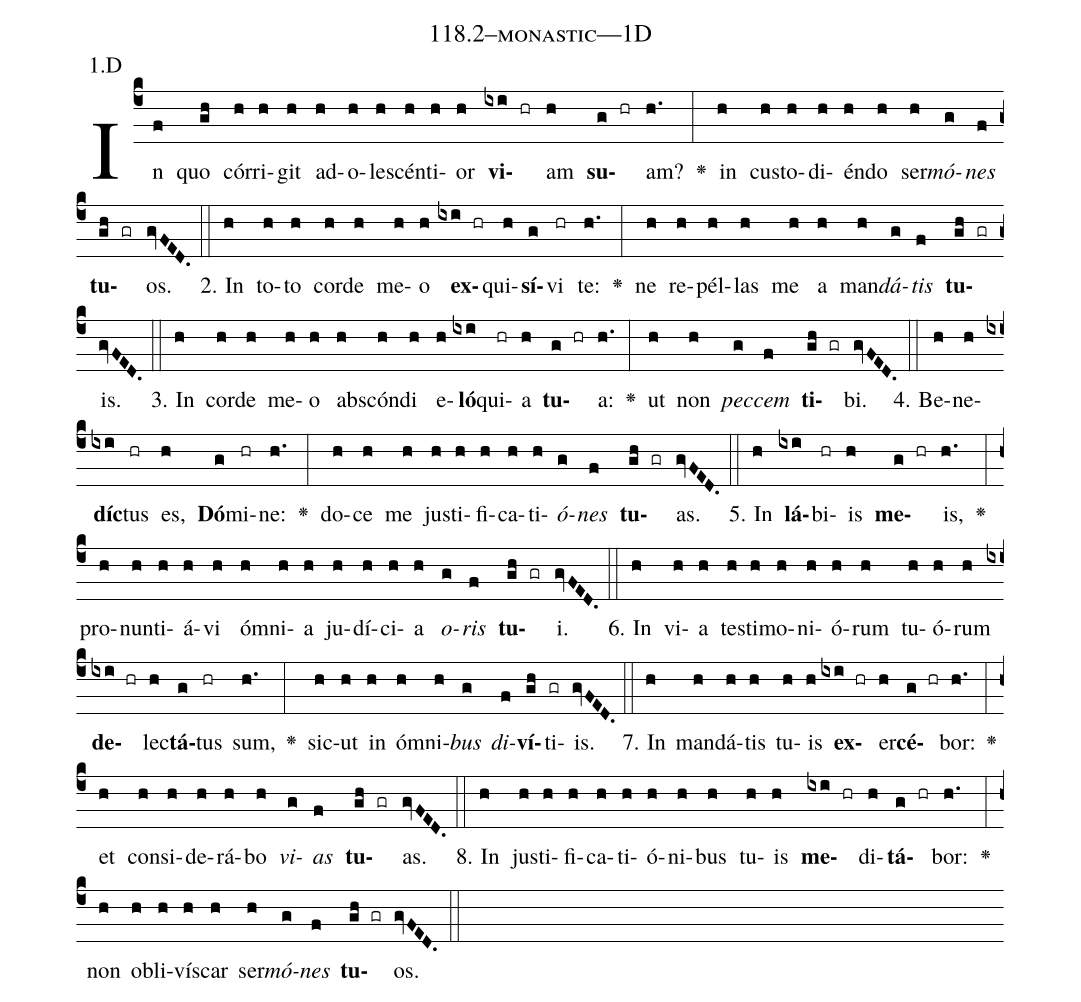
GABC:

name: 118.2--monastic---1D;
annotation: 1.D;
%%
(c4)In(f) quo(gh) cór(h)ri(h)git(h) ad(h)o(h)le(h)scén(h)ti(h)or(h) <b>vi</b>(ixi hr)am(h) <b>su</b>(g hr)am?(h.) <v>\greheightstar</v>(:) in(h) cus(h)to(h)di(h)én(h)do(h) ser(h)<i>mó</i>(g)<i>nes</i>(f) <b>tu</b>(gh gr)os.(gvFED.) (::)
2. In(h) to(h)to(h) cor(h)de(h) me(h)o(h) <b>ex</b>(ixi hr)qui(h)<b>sí</b>(g)vi(hr) te:(h.) <v>\greheightstar</v>(:) ne(h) re(h)pél(h)las(h) me(h) a(h) man(h)<i>dá</i>(g)<i>tis</i>(f) <b>tu</b>(gh gr)is.(gvFED.) (::)
3. In(h) cor(h)de(h) me(h)o(h) abs(h)cón(h)di(h) e(h)<b>ló</b>(ixi)qui(hr)a(h) <b>tu</b>(g hr)a:(h.) <v>\greheightstar</v>(:) ut(h) non(h) <i>pec</i>(g)<i>cem</i>(f) <b>ti</b>(gh gr)bi.(gvFED.) (::)
4. Be(h)ne(h)<b>díc</b>(ixi)tus(hr) es,(h) <b>Dó</b>(g)mi(hr)ne:(h.) <v>\greheightstar</v>(:) do(h)ce(h) me(h) jus(h)ti(h)fi(h)ca(h)ti(h)<i>ó</i>(g)<i>nes</i>(f) <b>tu</b>(gh gr)as.(gvFED.) (::)
5. In(h) <b>lá</b>(ixi)bi(hr)is(h) <b>me</b>(g hr)is,(h.) <v>\greheightstar</v>(:) pro(h)nun(h)ti(h)á(h)vi(h) óm(h)ni(h)a(h) ju(h)dí(h)ci(h)a(h) <i>o</i>(g)<i>ris</i>(f) <b>tu</b>(gh gr)i.(gvFED.) (::)
6. In(h) vi(h)a(h) tes(h)ti(h)mo(h)ni(h)ó(h)rum(h) tu(h)ó(h)rum(h) <b>de</b>(ixi hr)lec(h)<b>tá</b>(g)tus(hr) sum,(h.) <v>\greheightstar</v>(:) sic(h)ut(h) in(h) óm(h)ni(h)<i>bus</i>(g) <i>di</i>(f)<b>ví</b>(gh)ti(gr)is.(gvFED.) (::)
7. In(h) man(h)dá(h)tis(h) tu(h)is(h) <b>ex</b>(ixi hr)er(h)<b>cé</b>(g hr)bor:(h.) <v>\greheightstar</v>(:) et(h) con(h)si(h)de(h)rá(h)bo(h) <i>vi</i>(g)<i>as</i>(f) <b>tu</b>(gh gr)as.(gvFED.) (::)
8. In(h) jus(h)ti(h)fi(h)ca(h)ti(h)ó(h)ni(h)bus(h) tu(h)is(h) <b>me</b>(ixi hr)di(h)<b>tá</b>(g hr)bor:(h.) <v>\greheightstar</v>(:) non(h) ob(h)li(h)vís(h)car(h) ser(h)<i>mó</i>(g)<i>nes</i>(f) <b>tu</b>(gh gr)os.(gvFED.) (::)
